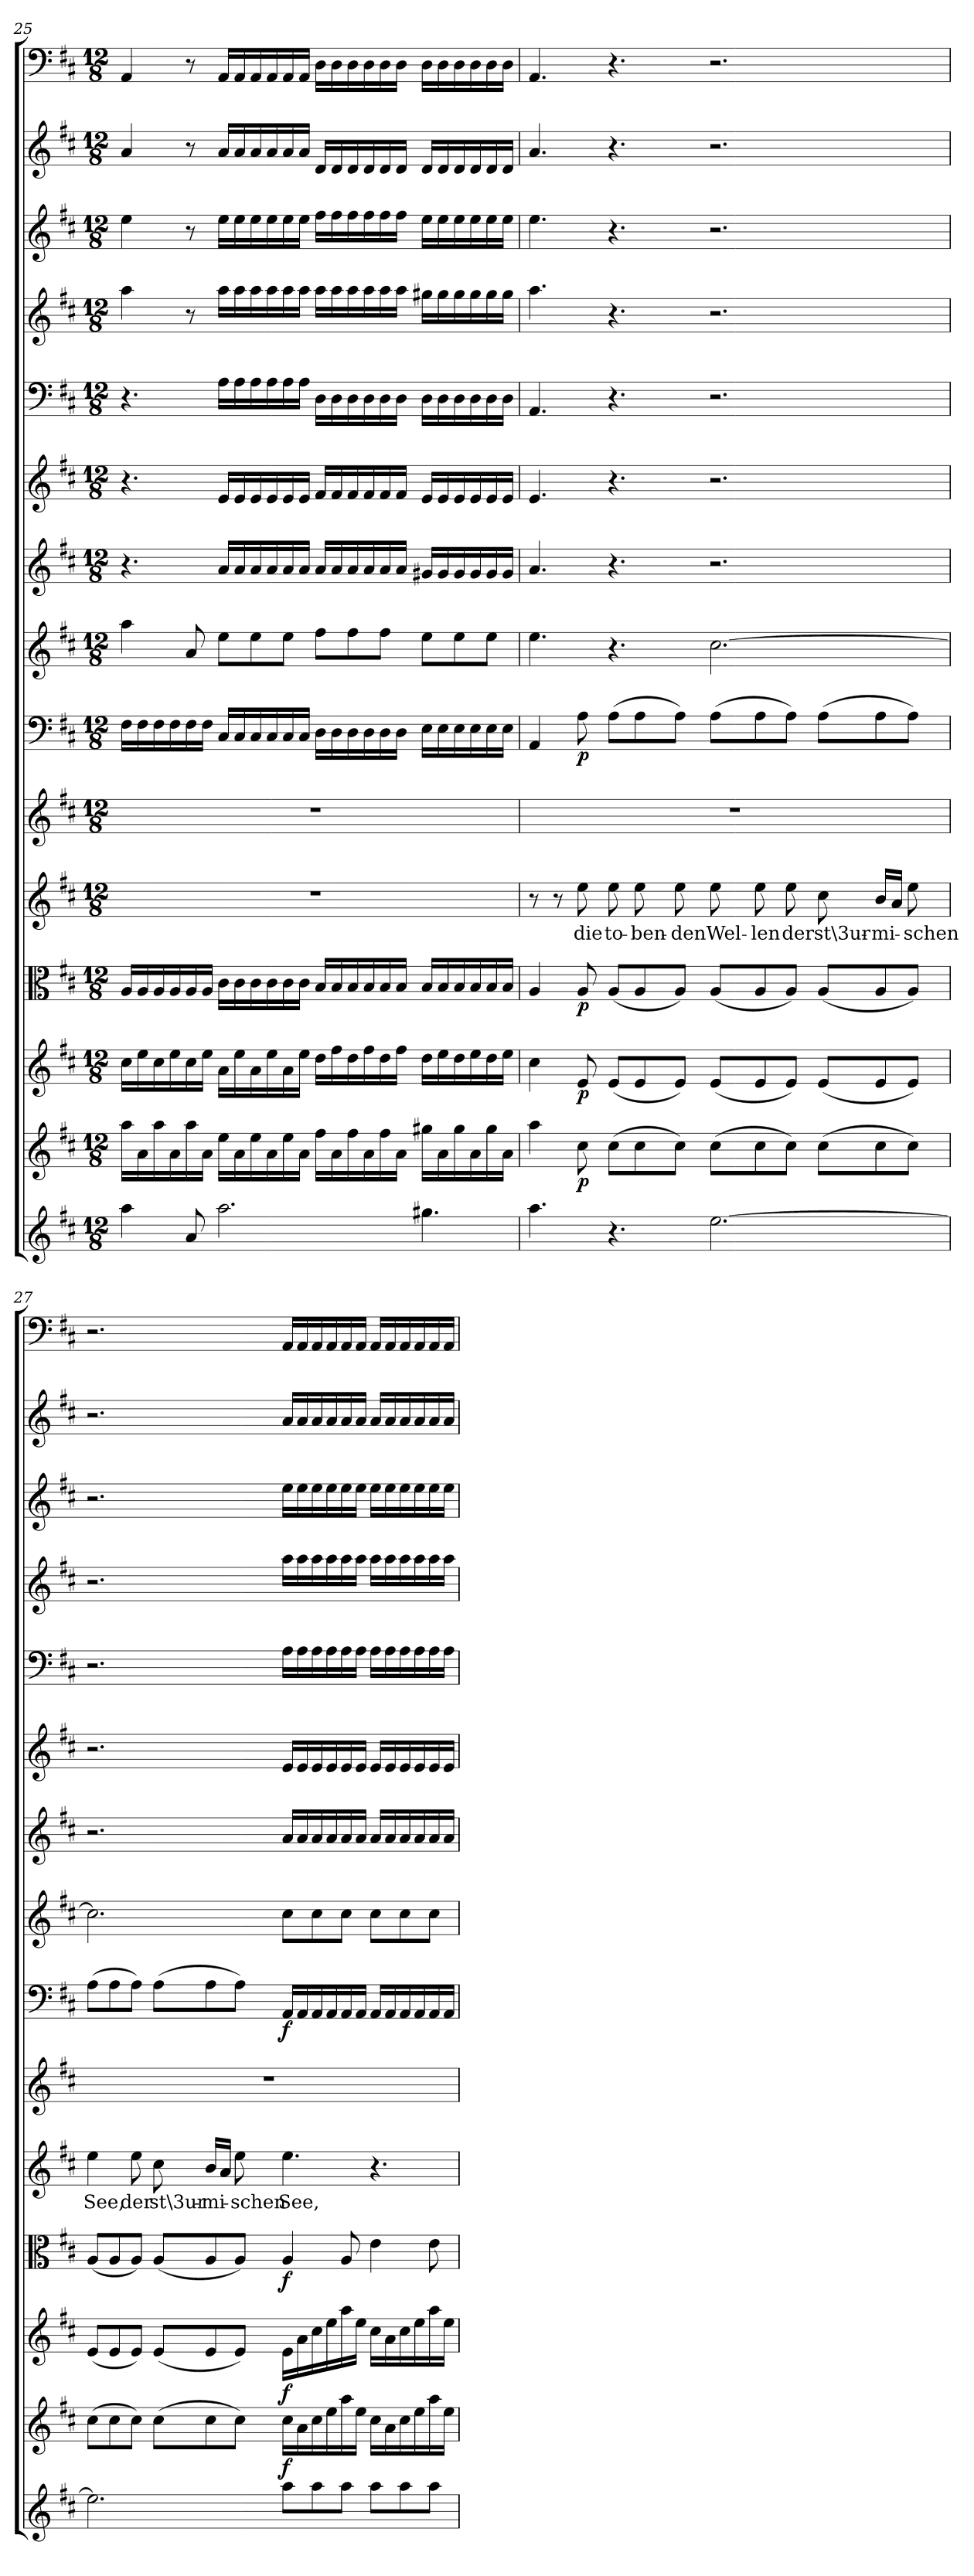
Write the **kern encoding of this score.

**kern	**kern	**dynam	**kern	**dynam	**kern	**dynam	**kern	**text	**kern	**kern	**dynam	**kern	**kern	**kern	**kern	**kern	**kern	**kern	**kern
*part15	*part14	*part14	*part13	*part13	*part12	*part12	*part11	*part11	*part10	*part9	*part9	*part8	*part7	*part6	*part5	*part4	*part3	*part2	*part1
*staff15	*staff14	*staff14	*staff13	*staff13	*staff12	*staff12	*staff11	*staff11	*staff10	*staff9	*staff9	*staff8	*staff7	*staff6	*staff5	*staff4	*staff3	*staff2	*staff1
*clefG2	*clefG2	*	*clefG2	*	*clefC3	*	*clefG2	*	*clefG2	*clefF4	*	*clefG2	*clefG2	*clefG2	*clefF4	*clefG2	*clefG2	*clefG2	*clefF4
*k[f#c#]	*k[f#c#]	*	*k[f#c#]	*	*k[f#c#]	*	*k[f#c#]	*	*k[f#c#]	*k[f#c#]	*	*k[f#c#]	*k[f#c#]	*k[f#c#]	*k[f#c#]	*k[f#c#]	*k[f#c#]	*k[f#c#]	*k[f#c#]
*D:	*D:	*	*D:	*	*D:	*	*D:	*	*D:	*D:	*	*D:	*D:	*D:	*D:	*D:	*D:	*D:	*D:
*M12/8	*M12/8	*	*M12/8	*	*M12/8	*	*M12/8	*	*M12/8	*M12/8	*	*M12/8	*M12/8	*M12/8	*M12/8	*M12/8	*M12/8	*M12/8	*M12/8
=25	=25	=25	=25	=25	=25	=25	=25	=25	=25	=25	=25	=25	=25	=25	=25	=25	=25	=25	=25
4aa\	16aa\LL	.	16cc#\LL	.	16A/LL	.	1.r	.	1.r	16F#\LL	.	4aa\	4.r	4.r	4.r	4aa\	4ee\	4a/	4AA/
.	16a\	.	16ee\	.	16A/	.	.	.	.	16F#\	.	.	.	.	.	.	.	.	.
.	16aa\	.	16cc#\	.	16A/	.	.	.	.	16F#\	.	.	.	.	.	.	.	.	.
.	16a\	.	16ee\	.	16A/	.	.	.	.	16F#\	.	.	.	.	.	.	.	.	.
8a/	16aa\	.	16cc#\	.	16A/	.	.	.	.	16F#\	.	8a/	.	.	.	8r	8r	8r	8r
.	16a\JJ	.	16ee\JJ	.	16A/JJ	.	.	.	.	16F#\JJ	.	.	.	.	.	.	.	.	.
2.aa\	16ee\LL	.	16a\LL	.	16c#\LL	.	.	.	.	16C#/LL	.	8ee\L	16a/LL	16e/LL	16A\LL	16aa\LL	16ee\LL	16a/LL	16AA/LL
.	16a\	.	16ee\	.	16c#\	.	.	.	.	16C#/	.	.	16a/	16e/	16A\	16aa\	16ee\	16a/	16AA/
.	16ee\	.	16a\	.	16c#\	.	.	.	.	16C#/	.	8ee\	16a/	16e/	16A\	16aa\	16ee\	16a/	16AA/
.	16a\	.	16ee\	.	16c#\	.	.	.	.	16C#/	.	.	16a/	16e/	16A\	16aa\	16ee\	16a/	16AA/
.	16ee\	.	16a\	.	16c#\	.	.	.	.	16C#/	.	8ee\J	16a/	16e/	16A\	16aa\	16ee\	16a/	16AA/
.	16a\JJ	.	16ee\JJ	.	16c#\JJ	.	.	.	.	16C#/JJ	.	.	16a/JJ	16e/JJ	16A\JJ	16aa\JJ	16ee\JJ	16a/JJ	16AA/JJ
.	16ff#\LL	.	16dd\LL	.	16B/LL	.	.	.	.	16D\LL	.	8ff#\L	16a/LL	16f#/LL	16D\LL	16aa\LL	16ff#\LL	16d/LL	16D\LL
.	16a\	.	16ff#\	.	16B/	.	.	.	.	16D\	.	.	16a/	16f#/	16D\	16aa\	16ff#\	16d/	16D\
.	16ff#\	.	16dd\	.	16B/	.	.	.	.	16D\	.	8ff#\	16a/	16f#/	16D\	16aa\	16ff#\	16d/	16D\
.	16a\	.	16ff#\	.	16B/	.	.	.	.	16D\	.	.	16a/	16f#/	16D\	16aa\	16ff#\	16d/	16D\
.	16ff#\	.	16dd\	.	16B/	.	.	.	.	16D\	.	8ff#\J	16a/	16f#/	16D\	16aa\	16ff#\	16d/	16D\
.	16a\JJ	.	16ff#\JJ	.	16B/JJ	.	.	.	.	16D\JJ	.	.	16a/JJ	16f#/JJ	16D\JJ	16aa\JJ	16ff#\JJ	16d/JJ	16D\JJ
4.gg#X\	16gg#X\LL	.	16dd\LL	.	16B/LL	.	.	.	.	16E\LL	.	8ee\L	16g#X/LL	16e/LL	16D\LL	16gg#X\LL	16ee\LL	16d/LL	16D\LL
.	16a\	.	16ee\	.	16B/	.	.	.	.	16E\	.	.	16g#/	16e/	16D\	16gg#\	16ee\	16d/	16D\
.	16gg#\	.	16dd\	.	16B/	.	.	.	.	16E\	.	8ee\	16g#/	16e/	16D\	16gg#\	16ee\	16d/	16D\
.	16a\	.	16ee\	.	16B/	.	.	.	.	16E\	.	.	16g#/	16e/	16D\	16gg#\	16ee\	16d/	16D\
.	16gg#\	.	16dd\	.	16B/	.	.	.	.	16E\	.	8ee\J	16g#/	16e/	16D\	16gg#\	16ee\	16d/	16D\
.	16a\JJ	.	16ee\JJ	.	16B/JJ	.	.	.	.	16E\JJ	.	.	16g#/JJ	16e/JJ	16D\JJ	16gg#\JJ	16ee\JJ	16d/JJ	16D\JJ
=26	=26	=26	=26	=26	=26	=26	=26	=26	=26	=26	=26	=26	=26	=26	=26	=26	=26	=26	=26
4.aa\	4aa\	.	4cc#\	.	4A/	.	8r	.	1.r	4AA/	.	4.ee\	4.a/	4.e/	4.AA/	4.aa\	4.ee\	4.a/	4.AA/
.	.	.	.	.	.	.	8r	.	.	.	.	.	.	.	.	.	.	.	.
.	8cc#\	p	8e/	p	8A/	p	8ee\	die	.	8A\	p	.	.	.	.	.	.	.	.
4.r	(8cc#\L	.	(8e/L	.	(8A/L	.	8ee\	to-	.	(8A\L	.	4.r	4.r	4.r	4.r	4.r	4.r	4.r	4.r
.	8cc#\	.	8e/	.	8A/	.	8ee\	-ben-	.	8A\	.	.	.	.	.	.	.	.	.
.	8cc#\J)	.	8e/J)	.	8A/J)	.	8ee\	-den	.	8A\J)	.	.	.	.	.	.	.	.	.
[2.ee\	(8cc#\L	.	(8e/L	.	(8A/L	.	8ee\	Wel-	.	(8A\L	.	[2.cc#\	2.r	2.r	2.r	2.r	2.r	2.r	2.r
.	8cc#\	.	8e/	.	8A/	.	8ee\	-len	.	8A\	.	.	.	.	.	.	.	.	.
.	8cc#\J)	.	8e/J)	.	8A/J)	.	8ee\	der	.	8A\J)	.	.	.	.	.	.	.	.	.
.	(8cc#\L	.	(8e/L	.	(8A/L	.	8cc#\	st\3ur-	.	(8A\L	.	.	.	.	.	.	.	.	.
.	8cc#\	.	8e/	.	8A/	.	16b/LL	-mi-	.	8A\	.	.	.	.	.	.	.	.	.
.	.	.	.	.	.	.	16a/JJ	.	.	.	.	.	.	.	.	.	.	.	.
.	8cc#\J)	.	8e/J)	.	8A/J)	.	8ee\	-schen	.	8A\J)	.	.	.	.	.	.	.	.	.
=27	=27	=27	=27	=27	=27	=27	=27	=27	=27	=27	=27	=27	=27	=27	=27	=27	=27	=27	=27
2.ee\]	(8cc#\L	.	(8e/L	.	(8A/L	.	4ee\	See,	1.r	(8A\L	.	2.cc#\]	2.r	2.r	2.r	2.r	2.r	2.r	2.r
.	8cc#\	.	8e/	.	8A/	.	.	.	.	8A\	.	.	.	.	.	.	.	.	.
.	8cc#\J)	.	8e/J)	.	8A/J)	.	8ee\	der	.	8A\J)	.	.	.	.	.	.	.	.	.
.	(8cc#\L	.	(8e/L	.	(8A/L	.	8cc#\	st\3ur-	.	(8A\L	.	.	.	.	.	.	.	.	.
.	8cc#\	.	8e/	.	8A/	.	16b/LL	-mi-	.	8A\	.	.	.	.	.	.	.	.	.
.	.	.	.	.	.	.	16a/JJ	.	.	.	.	.	.	.	.	.	.	.	.
.	8cc#\J)	.	8e/J)	.	8A/J)	.	8ee\	-schen	.	8A\J)	.	.	.	.	.	.	.	.	.
8aa\L	16cc#\LL	f	16e\LL	f	4A/	f	4.ee\	See,	.	16AA/LL	f	8cc#\L	16a/LL	16e/LL	16A\LL	16aa\LL	16ee\LL	16a/LL	16AA/LL
.	16a\	.	16a\	.	.	.	.	.	.	16AA/	.	.	16a/	16e/	16A\	16aa\	16ee\	16a/	16AA/
8aa\	16cc#\	.	16cc#\	.	.	.	.	.	.	16AA/	.	8cc#\	16a/	16e/	16A\	16aa\	16ee\	16a/	16AA/
.	16ee\	.	16ee\	.	.	.	.	.	.	16AA/	.	.	16a/	16e/	16A\	16aa\	16ee\	16a/	16AA/
8aa\J	16aa\	.	16aa\	.	8A/	.	.	.	.	16AA/	.	8cc#\J	16a/	16e/	16A\	16aa\	16ee\	16a/	16AA/
.	16ee\JJ	.	16ee\JJ	.	.	.	.	.	.	16AA/JJ	.	.	16a/JJ	16e/JJ	16A\JJ	16aa\JJ	16ee\JJ	16a/JJ	16AA/JJ
8aa\L	16cc#\LL	.	16cc#\LL	.	4e\	.	4.r	.	.	16AA/LL	.	8cc#\L	16a/LL	16e/LL	16A\LL	16aa\LL	16ee\LL	16a/LL	16AA/LL
.	16a\	.	16a\	.	.	.	.	.	.	16AA/	.	.	16a/	16e/	16A\	16aa\	16ee\	16a/	16AA/
8aa\	16cc#\	.	16cc#\	.	.	.	.	.	.	16AA/	.	8cc#\	16a/	16e/	16A\	16aa\	16ee\	16a/	16AA/
.	16ee\	.	16ee\	.	.	.	.	.	.	16AA/	.	.	16a/	16e/	16A\	16aa\	16ee\	16a/	16AA/
8aa\J	16aa\	.	16aa\	.	8e\	.	.	.	.	16AA/	.	8cc#\J	16a/	16e/	16A\	16aa\	16ee\	16a/	16AA/
.	16ee\JJ	.	16ee\JJ	.	.	.	.	.	.	16AA/JJ	.	.	16a/JJ	16e/JJ	16A\JJ	16aa\JJ	16ee\JJ	16a/JJ	16AA/JJ
=	=	=	=	=	=	=	=	=	=	=	=	=	=	=	=	=	=	=	=
*-	*-	*-	*-	*-	*-	*-	*-	*-	*-	*-	*-	*-	*-	*-	*-	*-	*-	*-	*-
